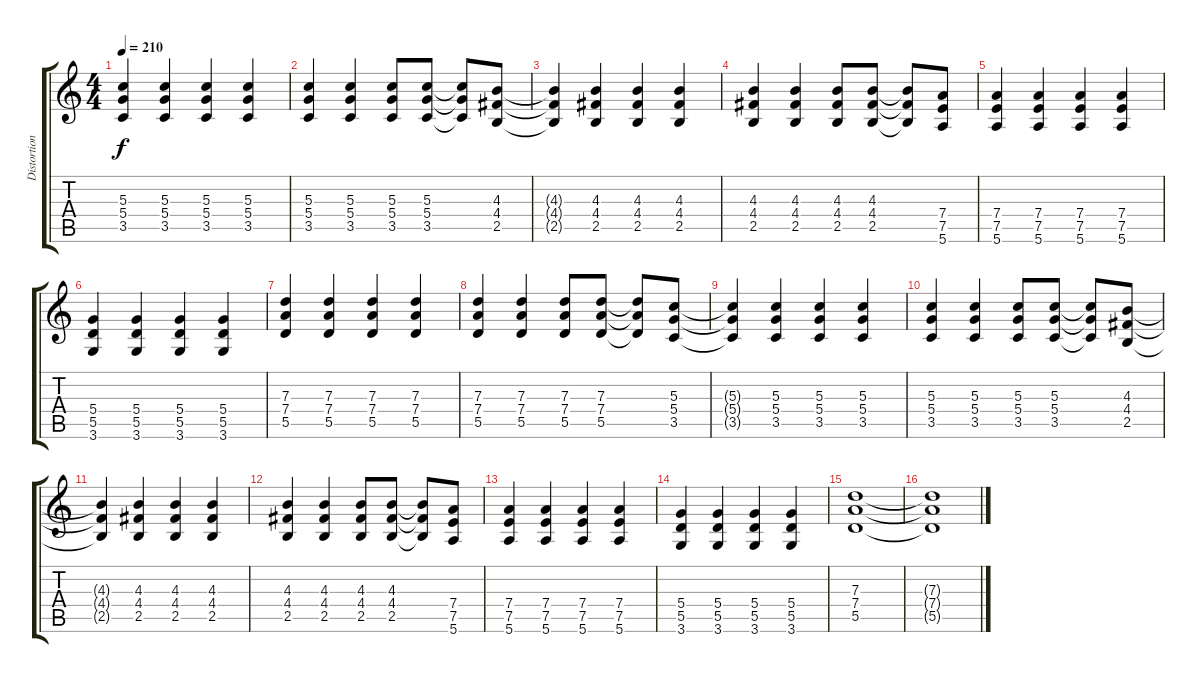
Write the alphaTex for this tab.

\track ("Distortion Guitar" "Distortion") {instrument distortionguitar}
\staff {score tabs}
\tuning (E4 B3 G3 D3 A2 E2) {hide}
\ts (4 4)
\tempo 210
\clef g2
\ks c
(5.3{t} 5.4{t} 3.5{t}).4{dy f} (5.3 5.4 3.5).4 (5.3 5.4 3.5).4 (5.3 5.4 3.5).4 |
(5.3 5.4 3.5).4 (5.3 5.4 3.5).4 (5.3 5.4 3.5).8 (5.3 5.4 3.5).8 (5.3{t} 5.4{t} 3.5{t}).8 (4.3 4.4 2.5).8 |
(4.3{t} 4.4{t} 2.5{t}).4 (4.3 4.4 2.5).4 (4.3 4.4 2.5).4 (4.3 4.4 2.5).4 |
(4.3 4.4 2.5).4 (4.3 4.4 2.5).4 (4.3 4.4 2.5).8 (4.3 4.4 2.5).8 (4.3{t} 4.4{t} 2.5{t}).8 (7.4 7.5 5.6).8 |
(7.4 7.5 5.6).4 (7.4 7.5 5.6).4 (7.4 7.5 5.6).4 (7.4 7.5 5.6).4 |
(5.4 5.5 3.6).4 (5.4 5.5 3.6).4 (5.4 5.5 3.6).4 (5.4 5.5 3.6).4 |
(7.3 7.4 5.5).4 (7.3 7.4 5.5).4 (7.3 7.4 5.5).4 (7.3 7.4 5.5).4 |
(7.3 7.4 5.5).4 (7.3 7.4 5.5).4 (7.3 7.4 5.5).8 (7.3 7.4 5.5).8 (7.3{t} 7.4{t} 5.5{t}).8 (5.3 5.4 3.5).8 |
(5.3{t} 5.4{t} 3.5{t}).4 (5.3 5.4 3.5).4 (5.3 5.4 3.5).4 (5.3 5.4 3.5).4 |
(5.3 5.4 3.5).4 (5.3 5.4 3.5).4 (5.3 5.4 3.5).8 (5.3 5.4 3.5).8 (5.3{t} 5.4{t} 3.5{t}).8 (4.3 4.4 2.5).8 |
(4.3{t} 4.4{t} 2.5{t}).4 (4.3 4.4 2.5).4 (4.3 4.4 2.5).4 (4.3 4.4 2.5).4 |
(4.3 4.4 2.5).4 (4.3 4.4 2.5).4 (4.3 4.4 2.5).8 (4.3 4.4 2.5).8 (4.3{t} 4.4{t} 2.5{t}).8 (7.4 7.5 5.6).8 |
(7.4 7.5 5.6).4 (7.4 7.5 5.6).4 (7.4 7.5 5.6).4 (7.4 7.5 5.6).4 |
(5.4 5.5 3.6).4 (5.4 5.5 3.6).4 (5.4 5.5 3.6).4 (5.4 5.5 3.6).4 |
(7.3 7.4 5.5).1 |
(7.3{t} 7.4{t} 5.5{t}).1
